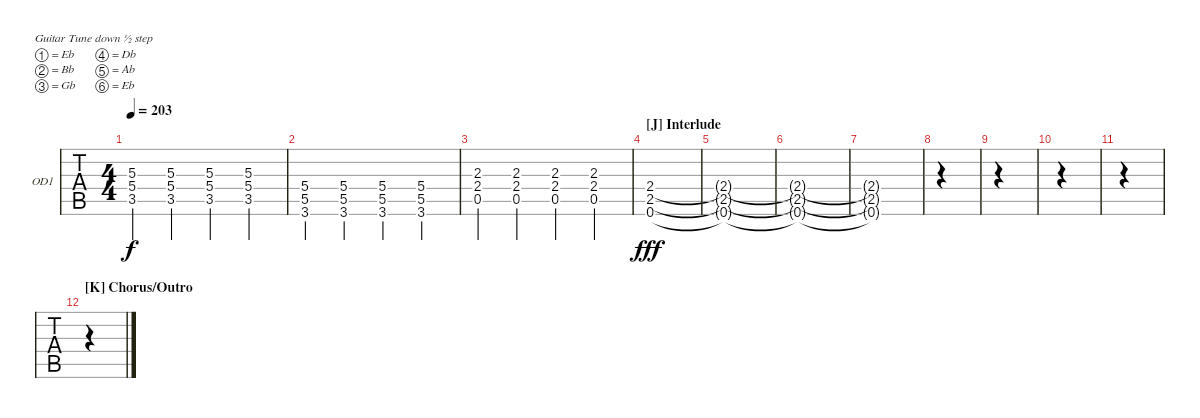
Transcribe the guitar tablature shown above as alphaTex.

\defaultSystemsLayout 4
\bracketExtendMode groupsimilarinstruments
\firstSystemTrackNameOrientation horizontal
\otherSystemsTrackNameOrientation horizontal
\track ("Extra Guitar One" "OD1") {instrument distortionguitar}
\staff {tabs}
\tuning (Eb4 Bb3 Gb3 Db3 Ab2 Eb2)
\ts (4 4)
\tempo 203
\clef g2
\ks c
(3.5 5.4 5.3).4{dy f} (3.5 5.4 5.3).4 (3.5 5.4 5.3).4 (3.5 5.4 5.3).4 |
(3.6 5.5 5.4).4 (3.6 5.5 5.4).4 (3.6 5.5 5.4).4 (3.6 5.5 5.4).4 |
(0.5 2.4 2.3).4 (0.5 2.4 2.3).4 (0.5 2.4 2.3).4 (0.5 2.4 2.3).4 |
\section ("J" "Interlude")
(0.6 2.5 2.4).1{dy fff} |
(0.6{t} 2.5{t} 2.4{t}).1 |
(2.4{t} 2.5{t} 0.6{t}).1 |
(2.4{t} 2.5{t} 0.6{t}).1 |
|
|
|
|
\section ("K" "Chorus/Outro")
